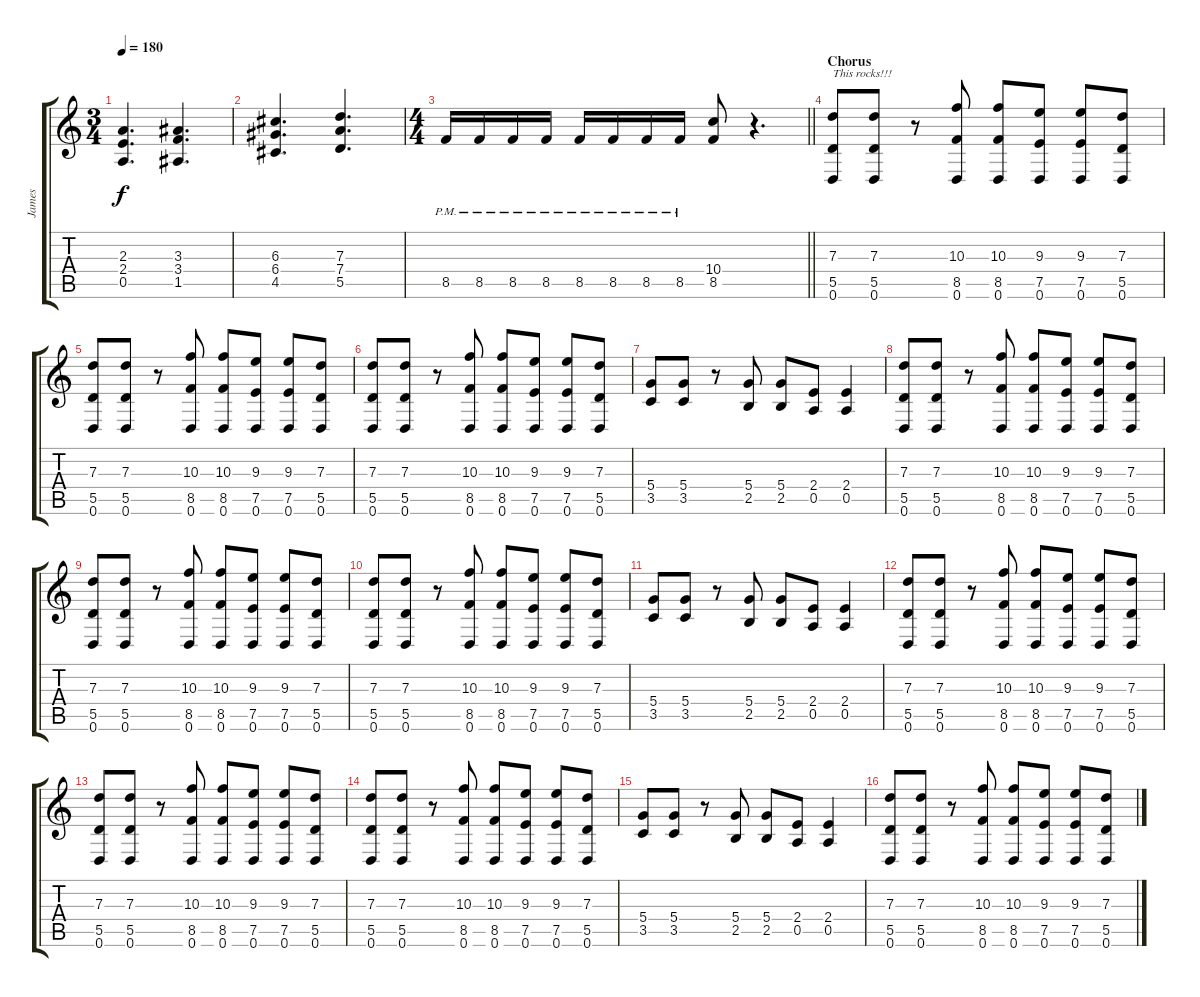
\track ("James" "James") {instrument distortionguitar}
\staff {score tabs}
\tuning (E4 B3 G3 D3 A2 D2) {hide}
\ts (3 4)
\tempo 180
\clef g2
\ks c
(2.3 2.4 0.5).4{d dy f} (3.3 3.4 1.5).4{d} |
(6.3 6.4 4.5).4{d} (7.3 7.4 5.5).4{d} |
\ts (4 4)
\barLineRight lightlight
8.5{pm}.16 8.5{pm}.16 8.5{pm}.16 8.5{pm}.16 8.5{pm}.16 8.5{pm}.16 8.5{pm}.16 8.5{pm}.16 (10.4 8.5).8 r.4{d} |
\section ("" "Chorus")
(7.3 5.5 0.6).8{txt "This rocks!!!"} (7.3 5.5 0.6).8 r.8 (10.3 8.5 0.6).8 (10.3 8.5 0.6).8 (9.3 7.5 0.6).8 (9.3 7.5 0.6).8 (7.3 5.5 0.6).8 |
(7.3 5.5 0.6).8 (7.3 5.5 0.6).8 r.8 (10.3 8.5 0.6).8 (10.3 8.5 0.6).8 (9.3 7.5 0.6).8 (9.3 7.5 0.6).8 (7.3 5.5 0.6).8 |
(7.3 5.5 0.6).8 (7.3 5.5 0.6).8 r.8 (10.3 8.5 0.6).8 (10.3 8.5 0.6).8 (9.3 7.5 0.6).8 (9.3 7.5 0.6).8 (7.3 5.5 0.6).8 |
(5.4 3.5).8 (5.4 3.5).8 r.8 (5.4 2.5).8 (5.4 2.5).8 (2.4 0.5).8 (2.4 0.5).4 |
(7.3 5.5 0.6).8 (7.3 5.5 0.6).8 r.8 (10.3 8.5 0.6).8 (10.3 8.5 0.6).8 (9.3 7.5 0.6).8 (9.3 7.5 0.6).8 (7.3 5.5 0.6).8 |
(7.3 5.5 0.6).8 (7.3 5.5 0.6).8 r.8 (10.3 8.5 0.6).8 (10.3 8.5 0.6).8 (9.3 7.5 0.6).8 (9.3 7.5 0.6).8 (7.3 5.5 0.6).8 |
(7.3 5.5 0.6).8 (7.3 5.5 0.6).8 r.8 (10.3 8.5 0.6).8 (10.3 8.5 0.6).8 (9.3 7.5 0.6).8 (9.3 7.5 0.6).8 (7.3 5.5 0.6).8 |
(5.4 3.5).8 (5.4 3.5).8 r.8 (5.4 2.5).8 (5.4 2.5).8 (2.4 0.5).8 (2.4 0.5).4 |
(7.3 5.5 0.6).8 (7.3 5.5 0.6).8 r.8 (10.3 8.5 0.6).8 (10.3 8.5 0.6).8 (9.3 7.5 0.6).8 (9.3 7.5 0.6).8 (7.3 5.5 0.6).8 |
(7.3 5.5 0.6).8 (7.3 5.5 0.6).8 r.8 (10.3 8.5 0.6).8 (10.3 8.5 0.6).8 (9.3 7.5 0.6).8 (9.3 7.5 0.6).8 (7.3 5.5 0.6).8 |
(7.3 5.5 0.6).8 (7.3 5.5 0.6).8 r.8 (10.3 8.5 0.6).8 (10.3 8.5 0.6).8 (9.3 7.5 0.6).8 (9.3 7.5 0.6).8 (7.3 5.5 0.6).8 |
(5.4 3.5).8 (5.4 3.5).8 r.8 (5.4 2.5).8 (5.4 2.5).8 (2.4 0.5).8 (2.4 0.5).4 |
(7.3 5.5 0.6).8 (7.3 5.5 0.6).8 r.8 (10.3 8.5 0.6).8 (10.3 8.5 0.6).8 (9.3 7.5 0.6).8 (9.3 7.5 0.6).8 (7.3 5.5 0.6).8
